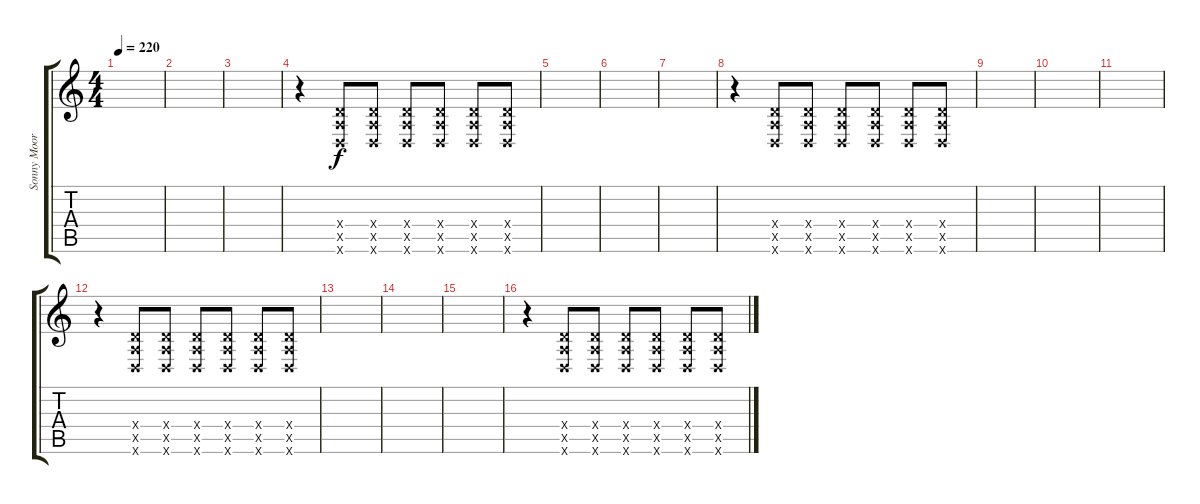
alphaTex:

\track ("Sonny Moore - Rhythm Guitar" "Sonny Moor") {instrument distortionguitar}
\staff {score tabs}
\tuning (E4 B3 G3 D3 A2 D2) {hide}
\ts (4 4)
\tempo 220
\clef g2
\ks c
|
|
|
r.4 (0.4{x} 0.5{x} 0.6{x}).8 (0.4{x} 0.5{x} 0.6{x}).8 (0.4{x} 0.5{x} 0.6{x}).8 (0.4{x} 0.5{x} 0.6{x}).8 (0.4{x} 0.5{x} 0.6{x}).8 (0.4{x} 0.5{x} 0.6{x}).8 |
|
|
|
r.4 (0.4{x} 0.5{x} 0.6{x}).8 (0.4{x} 0.5{x} 0.6{x}).8 (0.4{x} 0.5{x} 0.6{x}).8 (0.4{x} 0.5{x} 0.6{x}).8 (0.4{x} 0.5{x} 0.6{x}).8 (0.4{x} 0.5{x} 0.6{x}).8 |
|
|
|
r.4 (0.4{x} 0.5{x} 0.6{x}).8 (0.4{x} 0.5{x} 0.6{x}).8 (0.4{x} 0.5{x} 0.6{x}).8 (0.4{x} 0.5{x} 0.6{x}).8 (0.4{x} 0.5{x} 0.6{x}).8 (0.4{x} 0.5{x} 0.6{x}).8 |
|
|
|
r.4 (0.4{x} 0.5{x} 0.6{x}).8 (0.4{x} 0.5{x} 0.6{x}).8 (0.4{x} 0.5{x} 0.6{x}).8 (0.4{x} 0.5{x} 0.6{x}).8 (0.4{x} 0.5{x} 0.6{x}).8 (0.4{x} 0.5{x} 0.6{x}).8
